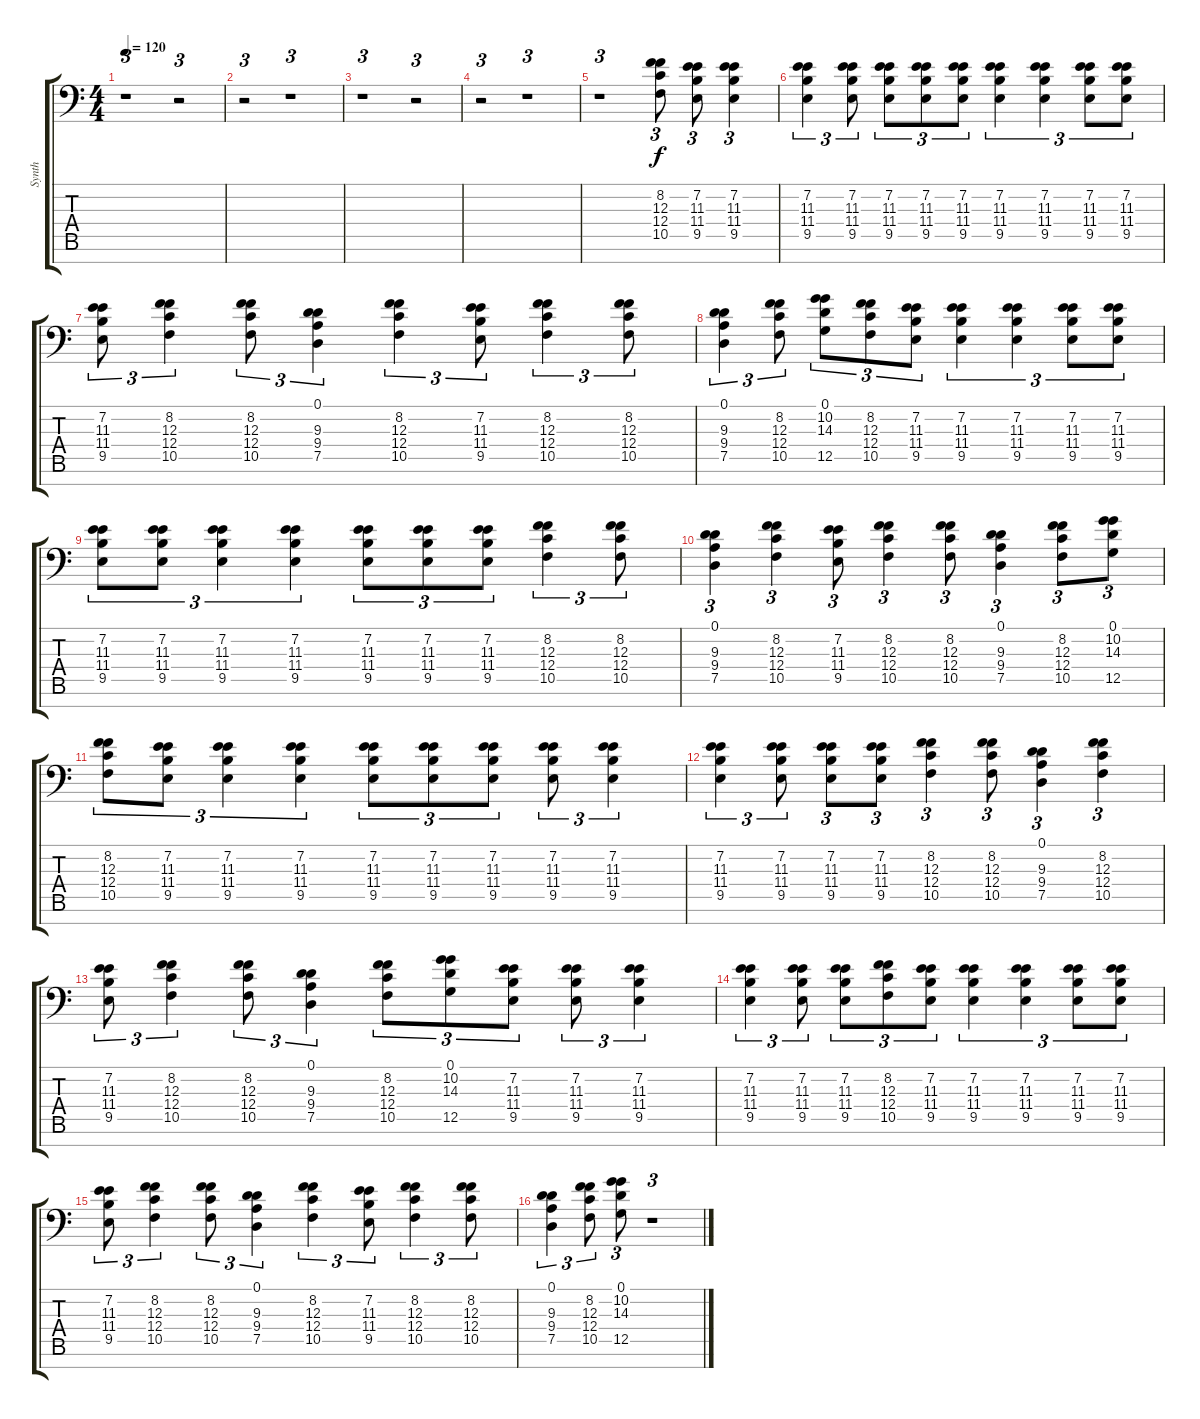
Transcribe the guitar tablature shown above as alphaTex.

\track ("Synth" "Synth") {instrument stringensemble1}
\staff {score tabs}
\tuning (D4 A3 F3 C3 G2 D2 G1) {hide}
\ts (4 4)
\tempo 120
\clef f4
\ks c
r.1{tu (3 2) dy f} r.2{tu (3 2)} |
r.2{tu (3 2)} r.1{tu (3 2)} |
r.1{tu (3 2)} r.2{tu (3 2)} |
r.2{tu (3 2)} r.1{tu (3 2)} |
r.1{tu (3 2)} (8.2 12.3 12.4 10.5).8{tu (3 2)} (7.2 11.3 11.4 9.5).8{tu (3 2)} (7.2 11.3 11.4 9.5).4{tu (3 2)} |
(7.2 11.3 11.4 9.5).4{tu (3 2)} (7.2 11.3 11.4 9.5).8{tu (3 2)} (7.2 11.3 11.4 9.5).8{tu (3 2)} (7.2 11.3 11.4 9.5).8{tu (3 2)} (7.2 11.3 11.4 9.5).8{tu (3 2)} (7.2 11.3 11.4 9.5).4{tu (3 2)} (7.2 11.3 11.4 9.5).4{tu (3 2)} (7.2 11.3 11.4 9.5).8{tu (3 2)} (7.2 11.3 11.4 9.5).8{tu (3 2)} |
(7.2 11.3 11.4 9.5).8{tu (3 2)} (8.2 12.3 12.4 10.5).4{tu (3 2)} (8.2 12.3 12.4 10.5).8{tu (3 2)} (0.1 9.3 9.4 7.5).4{tu (3 2)} (8.2 12.3 12.4 10.5).4{tu (3 2)} (7.2 11.3 11.4 9.5).8{tu (3 2)} (8.2 12.3 12.4 10.5).4{tu (3 2)} (8.2 12.3 12.4 10.5).8{tu (3 2)} |
(0.1 9.3 9.4 7.5).4{tu (3 2)} (8.2 12.3 12.4 10.5).8{tu (3 2)} (0.1 10.2 14.3 12.5).8{tu (3 2)} (8.2 12.3 12.4 10.5).8{tu (3 2)} (7.2 11.3 11.4 9.5).8{tu (3 2)} (7.2 11.3 11.4 9.5).4{tu (3 2)} (7.2 11.3 11.4 9.5).4{tu (3 2)} (7.2 11.3 11.4 9.5).8{tu (3 2)} (7.2 11.3 11.4 9.5).8{tu (3 2)} |
(7.2 11.3 11.4 9.5).8{tu (3 2)} (7.2 11.3 11.4 9.5).8{tu (3 2)} (7.2 11.3 11.4 9.5).4{tu (3 2)} (7.2 11.3 11.4 9.5).4{tu (3 2)} (7.2 11.3 11.4 9.5).8{tu (3 2)} (7.2 11.3 11.4 9.5).8{tu (3 2)} (7.2 11.3 11.4 9.5).8{tu (3 2)} (8.2 12.3 12.4 10.5).4{tu (3 2)} (8.2 12.3 12.4 10.5).8{tu (3 2)} |
(0.1 9.3 9.4 7.5).4{tu (3 2)} (8.2 12.3 12.4 10.5).4{tu (3 2)} (7.2 11.3 11.4 9.5).8{tu (3 2)} (8.2 12.3 12.4 10.5).4{tu (3 2)} (8.2 12.3 12.4 10.5).8{tu (3 2)} (0.1 9.3 9.4 7.5).4{tu (3 2)} (8.2 12.3 12.4 10.5).8{tu (3 2)} (0.1 10.2 14.3 12.5).8{tu (3 2)} |
(8.2 12.3 12.4 10.5).8{tu (3 2)} (7.2 11.3 11.4 9.5).8{tu (3 2)} (7.2 11.3 11.4 9.5).4{tu (3 2)} (7.2 11.3 11.4 9.5).4{tu (3 2)} (7.2 11.3 11.4 9.5).8{tu (3 2)} (7.2 11.3 11.4 9.5).8{tu (3 2)} (7.2 11.3 11.4 9.5).8{tu (3 2)} (7.2 11.3 11.4 9.5).8{tu (3 2)} (7.2 11.3 11.4 9.5).4{tu (3 2)} |
(7.2 11.3 11.4 9.5).4{tu (3 2)} (7.2 11.3 11.4 9.5).8{tu (3 2)} (7.2 11.3 11.4 9.5).8{tu (3 2)} (7.2 11.3 11.4 9.5).8{tu (3 2)} (8.2 12.3 12.4 10.5).4{tu (3 2)} (8.2 12.3 12.4 10.5).8{tu (3 2)} (0.1 9.3 9.4 7.5).4{tu (3 2)} (8.2 12.3 12.4 10.5).4{tu (3 2)} |
(7.2 11.3 11.4 9.5).8{tu (3 2)} (8.2 12.3 12.4 10.5).4{tu (3 2)} (8.2 12.3 12.4 10.5).8{tu (3 2)} (0.1 9.3 9.4 7.5).4{tu (3 2)} (8.2 12.3 12.4 10.5).8{tu (3 2)} (0.1 10.2 14.3 12.5).8{tu (3 2)} (7.2 11.3 11.4 9.5).8{tu (3 2)} (7.2 11.3 11.4 9.5).8{tu (3 2)} (7.2 11.3 11.4 9.5).4{tu (3 2)} |
(7.2 11.3 11.4 9.5).4{tu (3 2)} (7.2 11.3 11.4 9.5).8{tu (3 2)} (7.2 11.3 11.4 9.5).8{tu (3 2)} (8.2 12.3 12.4 10.5).8{tu (3 2)} (7.2 11.3 11.4 9.5).8{tu (3 2)} (7.2 11.3 11.4 9.5).4{tu (3 2)} (7.2 11.3 11.4 9.5).4{tu (3 2)} (7.2 11.3 11.4 9.5).8{tu (3 2)} (7.2 11.3 11.4 9.5).8{tu (3 2)} |
(7.2 11.3 11.4 9.5).8{tu (3 2)} (8.2 12.3 12.4 10.5).4{tu (3 2)} (8.2 12.3 12.4 10.5).8{tu (3 2)} (0.1 9.3 9.4 7.5).4{tu (3 2)} (8.2 12.3 12.4 10.5).4{tu (3 2)} (7.2 11.3 11.4 9.5).8{tu (3 2)} (8.2 12.3 12.4 10.5).4{tu (3 2)} (8.2 12.3 12.4 10.5).8{tu (3 2)} |
(0.1 9.3 9.4 7.5).4{tu (3 2)} (8.2 12.3 12.4 10.5).8{tu (3 2)} (0.1 10.2 14.3 12.5).8{tu (3 2)} r.1{tu (3 2)}
